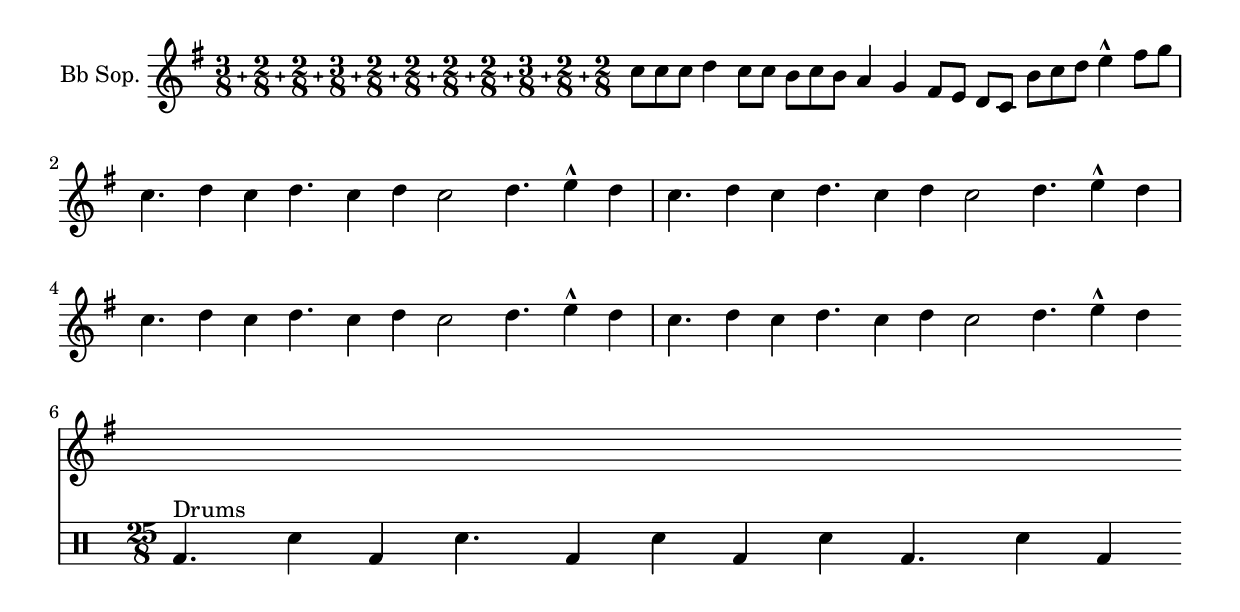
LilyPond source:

%% DO NOT EDIT this file manually; it is automatically
%% generated from LSR http://lsr.dsi.unimi.it
%% Make any changes in LSR itself, or in Documentation/snippets/new/ ,
%% and then run scripts/auxiliar/makelsr.py
%%
%% This file is in the public domain.
\version "2.16.0"

\header {
  lsrtags = "contemporary-notation, percussion, real-music, rhythms"

  texidoc = "
Though the polymetric time signature shown was not the most essential
item here, it has been included to show the beat of this piece (which
is the template of a real Balkan song!).

"
  doctitle = "Heavily customized polymetric time signatures"
} % begin verbatim


#(define plus (markup #:vcenter "+"))
#(define ((custom-time-signature one two three four five six
                                 seven eight nine ten eleven num) grob)
   (grob-interpret-markup grob
                          (markup #:override '(baseline-skip . 0) #:number
                                  (#:line ((#:column (one num)) plus
                                           (#:column (two num)) plus
                                           (#:column (three num)) plus
                                           (#:column (four num)) plus
                                           (#:column (five num)) plus
                                           (#:column (six num)) plus
                                           (#:column (seven num)) plus
                                           (#:column (eight num)) plus
                                           (#:column (nine num)) plus
                                           (#:column (ten num)) plus
                                           (#:column (eleven num)))))))
melody = \relative c'' {
  \set Staff.instrumentName = #"Bb Sop."
  \key g \major
  \time #'(3 2 2 3 2 2 2 2 3 2 2) 25/8
  \override Staff.TimeSignature #'stencil =
    #(custom-time-signature "3" "2" "2" "3" "2" "2"
      "2" "2" "3" "2" "2" "8")
  c8 c c d4 c8 c b c b a4 g fis8 e d c b' c d e4-^ fis8 g \break
  c,4. d4 c4 d4. c4 d c2 d4. e4-^ d4
  c4. d4 c4 d4. c4 d c2 d4. e4-^ d4 \break
  c4. d4 c4 d4. c4 d c2 d4. e4-^ d4
  c4. d4 c4 d4. c4 d c2 d4. e4-^ d4 \break
}

drum = \new DrumStaff \drummode {
  \bar "|:" bd4.^\markup { Drums } sn4 bd \bar ":" sn4.
  bd4 sn \bar ":" bd sn bd4. sn4 bd \bar ":|"
}

{
  \melody
  \drum
}
